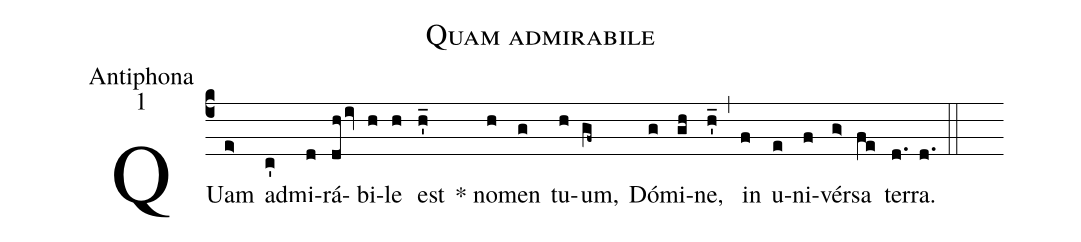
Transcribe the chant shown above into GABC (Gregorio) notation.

name:Quam admirabile;
office-part:Antiphona;
mode:1;
%%
(c4) QUam(e>) ad(c')mi(d)rá(dh/iv)bi(h)le(h) est(h_') * no(h)men(g) tu(h)um,(gf~) Dó(g)mi(gh)ne,(h'_) (,) in(f) u(e)ni(f)vér(g>)sa(fe) ter(d.)ra.(d.) (::)
